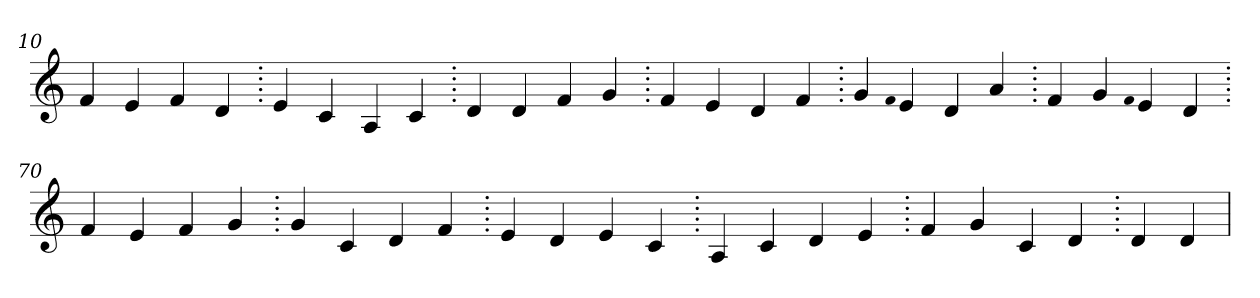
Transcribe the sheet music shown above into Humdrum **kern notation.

**kern
*part1
*staff1
*clefG2
=10.
4f
4e
4f
4d
=20.
4e
4c
4A
4c
=30.
4d
4d
4f
4g
=40.
4f
4e
4d
4f
=50.
4g
qqf
4e
4d
4a
=60.
4f
4g
qqf
4e
4d
=70.
4f
4e
4f
4g
=80.
4g
4c
4d
4f
=90.
4e
4d
4e
4c
=100.
4A
4c
4d
4e
=110.
4f
4g
4c
4d
=120.
4d
4d
=
*-
